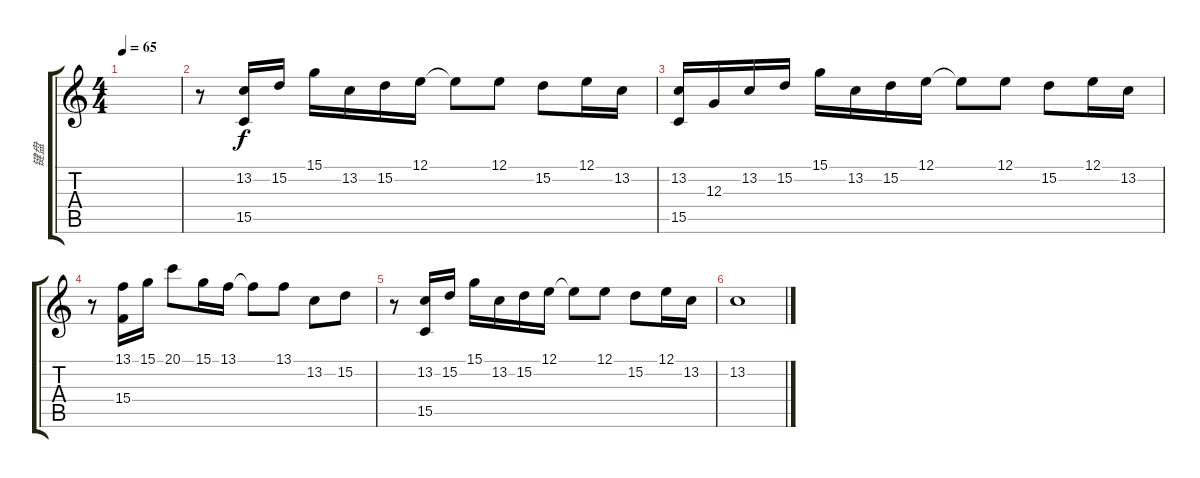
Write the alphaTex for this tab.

\track ("键盘" "键盘") {instrument fx7echoes}
\staff {score tabs}
\tuning (E4 B3 G3 D3 A2 E2) {hide}
\ts (4 4)
\tempo 65
\clef g2
\ks c
|
r.8 (13.2 15.5).16 15.2.16 15.1.16 13.2.16 15.2.16 12.1.16 12.1{t}.8 12.1.8 15.2.8 12.1.16 13.2.16 |
(13.2 15.5).16 12.3.16 13.2.16 15.2.16 15.1.16 13.2.16 15.2.16 12.1.16 12.1{t}.8 12.1.8 15.2.8 12.1.16 13.2.16 |
r.8 (13.1 15.4).16 15.1.16 20.1.8 15.1.16 13.1.16 13.1{t}.8 13.1.8 13.2.8 15.2.8 |
r.8 (13.2 15.5).16 15.2.16 15.1.16 13.2.16 15.2.16 12.1.16 12.1{t}.8 12.1.8 15.2.8 12.1.16 13.2.16 |
13.2.1
